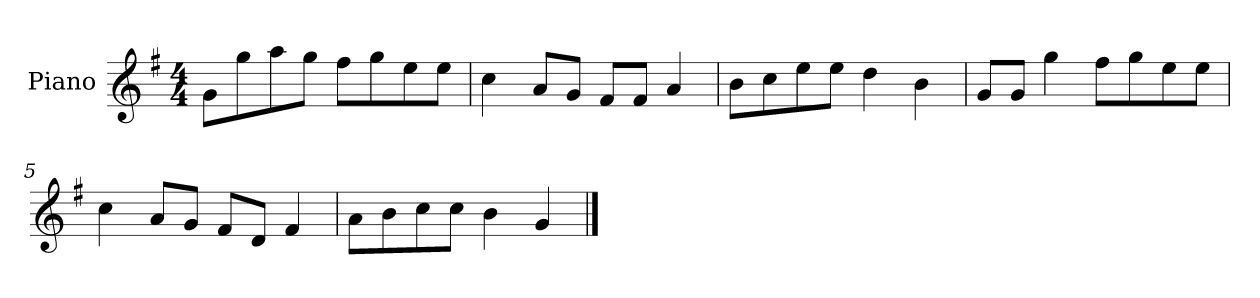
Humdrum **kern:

**kern
*part1
*staff1
*I"Piano
*I'P-no
*clefG2
*k[f#]
*M4/4
*MM90
=1
8g\L
8gg\
8aa\
8gg\J
8ff#\L
8gg\
8ee\
8ee\J
=2
4cc\
8a/L
8g/J
8f#/L
8f#/J
4a/
=3
8b\L
8cc\
8ee\
8ee\J
4dd\
4b\
=4
8g/L
8g/J
4gg\
8ff#\L
8gg\
8ee\
8ee\J
=5
4cc\
8a/L
8g/J
8f#/L
8d/J
4f#/
!!LO:LB:g=z
=6
8a\L
8b\
8cc\
8cc\J
4b\
4g/
==
*-
